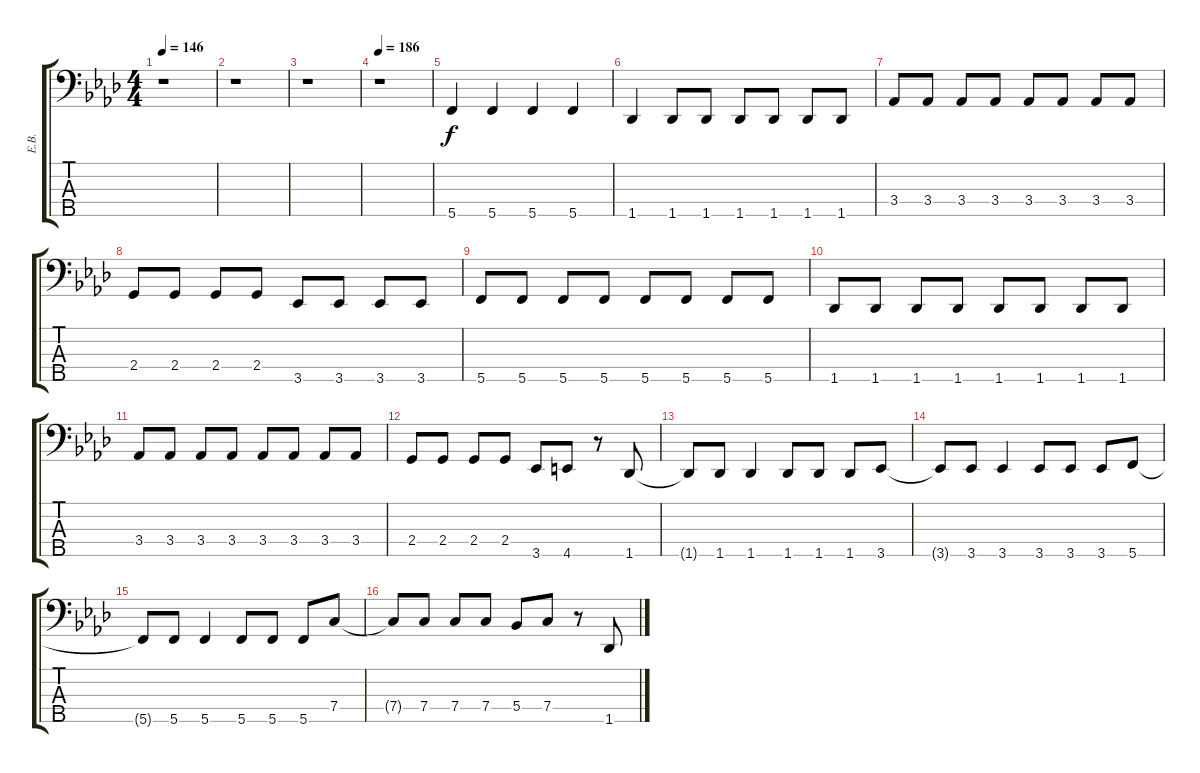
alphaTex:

\track ("E.B." "E.B.") {instrument electricbassfinger}
\staff {score tabs}
\tuning (Ab2 Eb2 Bb1 F1 C1) {hide}
\ts (4 4)
\tempo 146
\clef f4
\ks ab
r.1{dy f} |
r.1 |
r.1 |
\tempo 186
r.1 |
5.5.4 5.5.4 5.5.4 5.5.4 |
1.5.4 1.5.8 1.5.8 1.5.8 1.5.8 1.5.8 1.5.8 |
3.4.8 3.4.8 3.4.8 3.4.8 3.4.8 3.4.8 3.4.8 3.4.8 |
2.4.8 2.4.8 2.4.8 2.4.8 3.5.8 3.5.8 3.5.8 3.5.8 |
5.5.8 5.5.8 5.5.8 5.5.8 5.5.8 5.5.8 5.5.8 5.5.8 |
1.5.8 1.5.8 1.5.8 1.5.8 1.5.8 1.5.8 1.5.8 1.5.8 |
3.4.8 3.4.8 3.4.8 3.4.8 3.4.8 3.4.8 3.4.8 3.4.8 |
2.4.8 2.4.8 2.4.8 2.4.8 3.5.8 4.5.8 r.8 1.5.8 |
1.5{t}.8 1.5.8 1.5.4 1.5.8 1.5.8 1.5.8 3.5.8 |
3.5{t}.8 3.5.8 3.5.4 3.5.8 3.5.8 3.5.8 5.5.8 |
5.5{t}.8 5.5.8 5.5.4 5.5.8 5.5.8 5.5.8 7.4.8 |
7.4{t}.8 7.4.8 7.4.8 7.4.8 5.4.8 7.4.8 r.8 1.5.8
